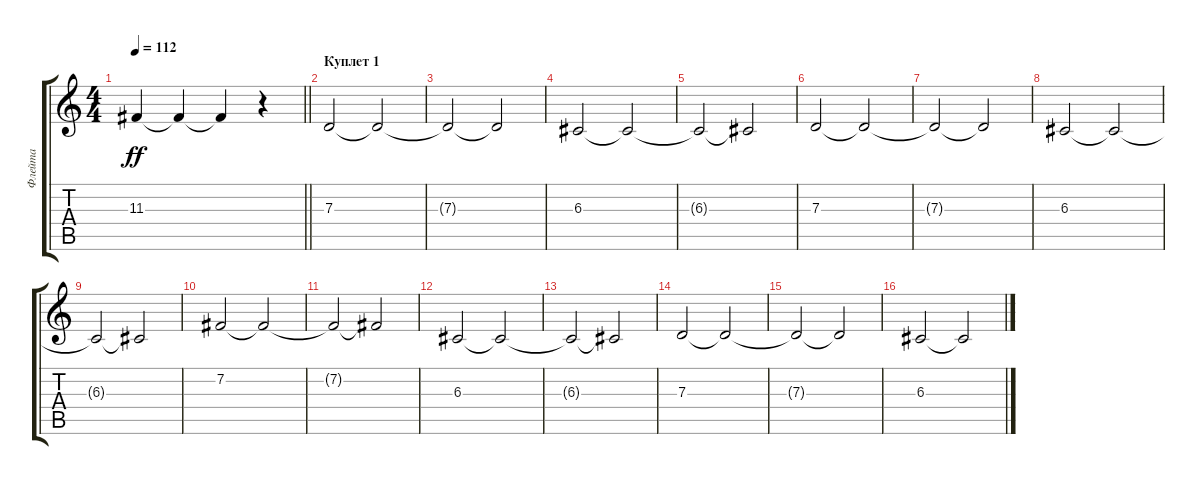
\track ("Флейта" "Флейта") {instrument flute}
\staff {score tabs}
\tuning (E4 B3 G3 D3 A2 E2) {hide}
\ts (4 4)
\tempo 112
\clef g2
\barLineRight lightlight
\ks c
11.3{t}.4{dy ff} 11.3{t}.4 11.3{t}.4 r.4 |
\section ("" "Куплет 1")
7.3.2 7.3{t}.2 |
7.3{t}.2 7.3{t}.2 |
6.3.2 6.3{t}.2 |
6.3{t}.2 6.3{t}.2 |
7.3.2 7.3{t}.2 |
7.3{t}.2 7.3{t}.2 |
6.3.2 6.3{t}.2 |
6.3{t}.2 6.3{t}.2 |
7.2.2 7.2{t}.2 |
7.2{t}.2 7.2{t}.2 |
6.3.2 6.3{t}.2 |
6.3{t}.2 6.3{t}.2 |
7.3.2 7.3{t}.2 |
7.3{t}.2 7.3{t}.2 |
6.3.2 6.3{t}.2
